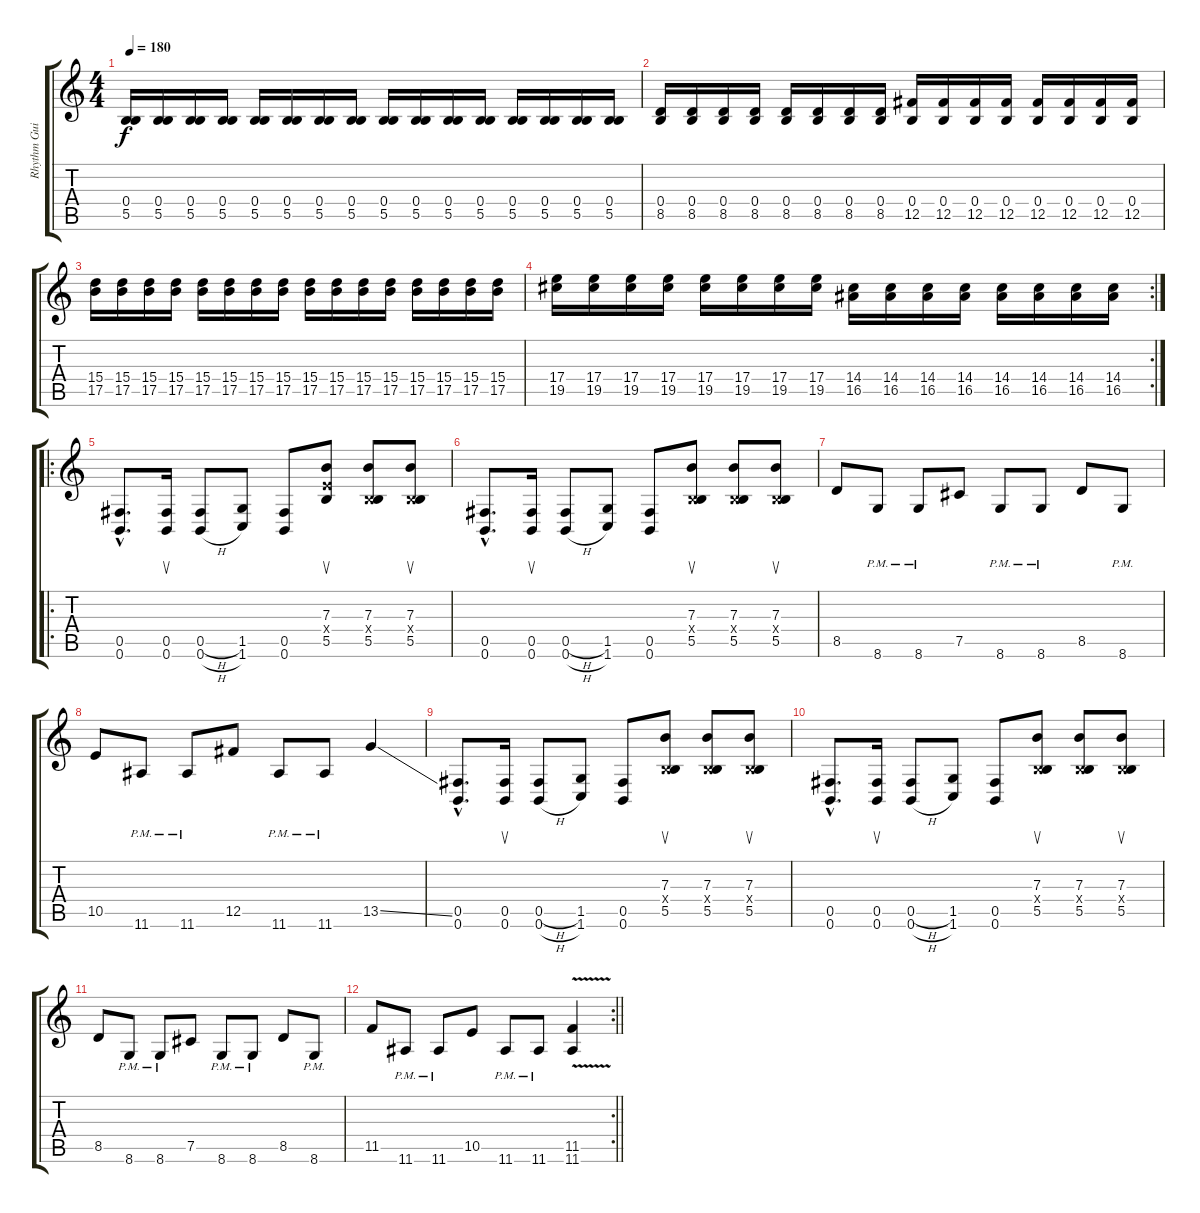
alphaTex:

\track ("Rhythm Guitar" "Rhythm Gui") {instrument distortionguitar}
\staff {score tabs}
\tuning (Db4 Ab3 E3 B2 Gb2 B1) {hide}
\ts (4 4)
\tempo 180
\clef g2
\ks c
(0.4 5.5).16{dy f} (0.4 5.5).16 (0.4 5.5).16 (0.4 5.5).16 (0.4 5.5).16 (0.4 5.5).16 (0.4 5.5).16 (0.4 5.5).16 (0.4 5.5).16 (0.4 5.5).16 (0.4 5.5).16 (0.4 5.5).16 (0.4 5.5).16 (0.4 5.5).16 (0.4 5.5).16 (0.4 5.5).16 |
(0.4 8.5).16 (0.4 8.5).16 (0.4 8.5).16 (0.4 8.5).16 (0.4 8.5).16 (0.4 8.5).16 (0.4 8.5).16 (0.4 8.5).16 (0.4 12.5).16 (0.4 12.5).16 (0.4 12.5).16 (0.4 12.5).16 (0.4 12.5).16 (0.4 12.5).16 (0.4 12.5).16 (0.4 12.5).16 |
(15.4 17.5).16 (15.4 17.5).16 (15.4 17.5).16 (15.4 17.5).16 (15.4 17.5).16 (15.4 17.5).16 (15.4 17.5).16 (15.4 17.5).16 (15.4 17.5).16 (15.4 17.5).16 (15.4 17.5).16 (15.4 17.5).16 (15.4 17.5).16 (15.4 17.5).16 (15.4 17.5).16 (15.4 17.5).16 |
\rc 2
(17.4 19.5).16 (17.4 19.5).16 (17.4 19.5).16 (17.4 19.5).16 (17.4 19.5).16 (17.4 19.5).16 (17.4 19.5).16 (17.4 19.5).16 (14.4 16.5).16 (14.4 16.5).16 (14.4 16.5).16 (14.4 16.5).16 (14.4 16.5).16 (14.4 16.5).16 (14.4 16.5).16 (14.4 16.5).16 |
\ro
(0.5{hac} 0.6{hac}).8{d} (0.5 0.6).16{su} (0.5{h} 0.6{h}).8 (1.5 1.6).8 (0.5 0.6).8 (7.3 5.4{x} 5.5).8{su} (7.3 0.4{x} 5.5).8 (7.3 0.4{x} 5.5).8{su} |
(0.5{hac} 0.6{hac}).8{d} (0.5 0.6).16{su} (0.5{h} 0.6{h}).8 (1.5 1.6).8 (0.5 0.6).8 (7.3 0.4{x} 5.5).8{su} (7.3 0.4{x} 5.5).8 (7.3 0.4{x} 5.5).8{su} |
8.5.8 8.6{pm}.8 8.6{pm}.8 7.5.8 8.6{pm}.8 8.6{pm}.8 8.5.8 8.6{pm}.8 |
10.5.8 11.6{pm}.8 11.6{pm}.8 12.5.8 11.6{pm}.8 11.6{pm}.8 13.5{ss}.4 |
(0.5{hac} 0.6{hac}).8{d} (0.5 0.6).16{su} (0.5{h} 0.6{h}).8 (1.5 1.6).8 (0.5 0.6).8 (7.3 0.4{x} 5.5).8{su} (7.3 0.4{x} 5.5).8 (7.3 0.4{x} 5.5).8{su} |
(0.5{hac} 0.6{hac}).8{d} (0.5 0.6).16{su} (0.5{h} 0.6{h}).8 (1.5 1.6).8 (0.5 0.6).8 (7.3 0.4{x} 5.5).8{su} (7.3 0.4{x} 5.5).8 (7.3 0.4{x} 5.5).8{su} |
8.5.8 8.6{pm}.8 8.6{pm}.8 7.5.8 8.6{pm}.8 8.6{pm}.8 8.5.8 8.6{pm}.8 |
\rc 2
\barLineRight lightlight
11.5.8 11.6{pm}.8 11.6{pm}.8 10.5.8 11.6{pm}.8 11.6{pm}.8 (11.5 11.6{v}).4
